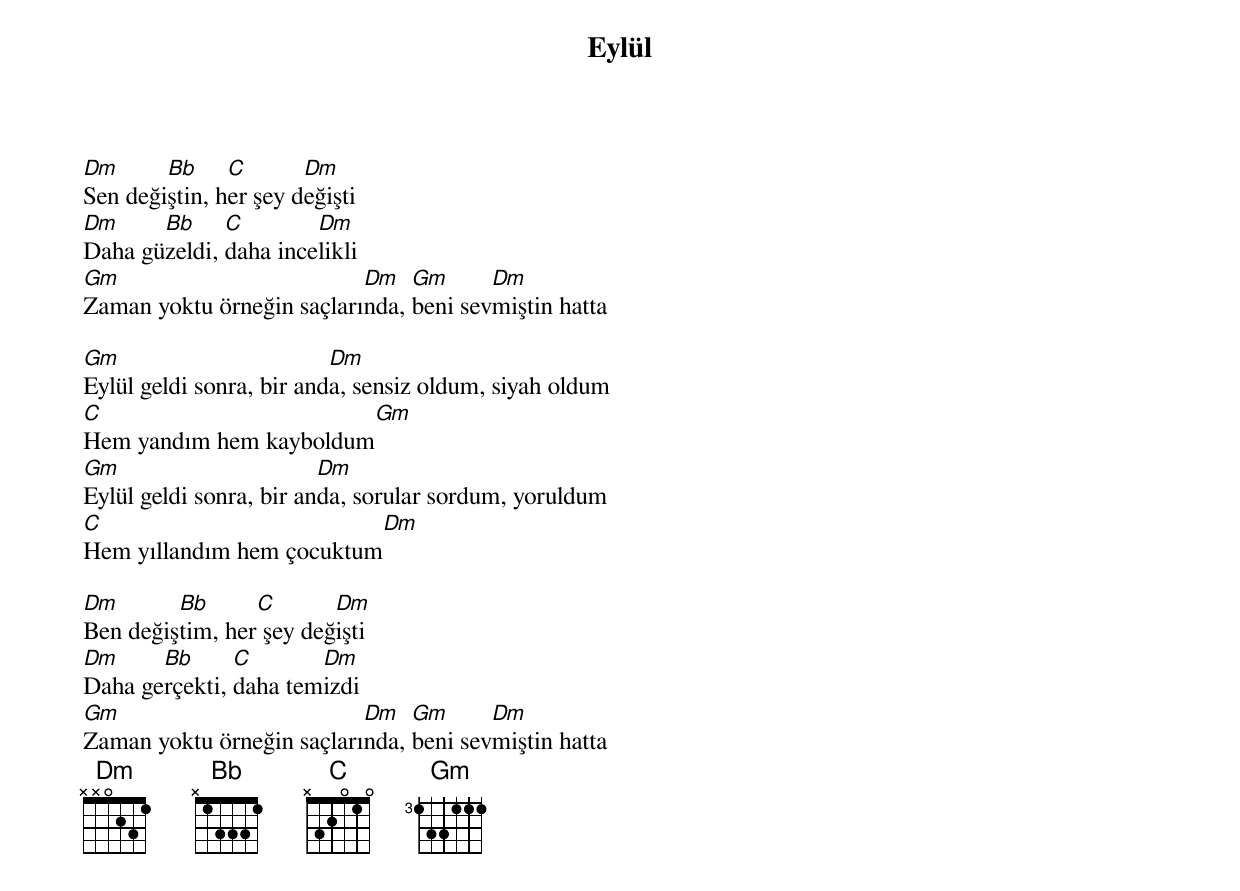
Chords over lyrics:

{title: Eylül}
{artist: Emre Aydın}

Dm      Bb     C       Dm
Sen değiştin, her şey değişti
Dm     Bb     C        Dm
Daha güzeldi, daha incelikli
Gm                         Dm   Gm      Dm
Zaman yoktu örneğin saçlarında, beni sevmiştin hatta

Gm                        Dm
Eylül geldi sonra, bir anda, sensiz oldum, siyah oldum
C                         Gm
Hem yandım hem kayboldum
Gm                       Dm
Eylül geldi sonra, bir anda, sorular sordum, yoruldum
C                         Dm
Hem yıllandım hem çocuktum

Dm       Bb      C       Dm
Ben değiştim, her şey değişti
Dm     Bb      C       Dm
Daha gerçekti, daha temizdi
Gm                         Dm   Gm      Dm
Zaman yoktu örneğin saçlarında, beni sevmiştin hatta
